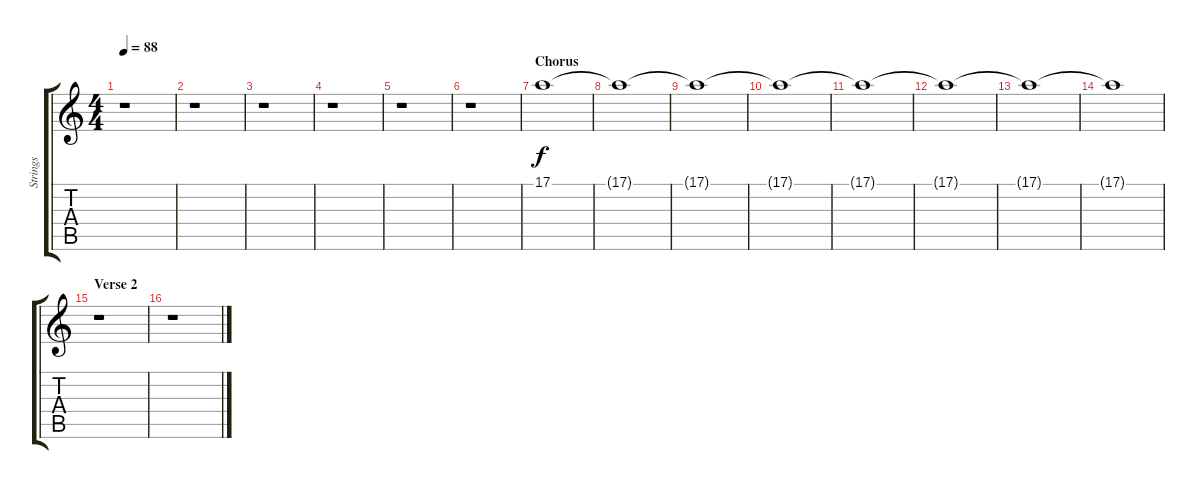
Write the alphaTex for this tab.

\track ("Strings" "Strings") {instrument stringensemble1}
\staff {score tabs}
\tuning (E4 B3 G3 D3 A2 E2) {hide}
\ts (4 4)
\tempo 88
\clef g2
\ks c
r.1{dy f} |
r.1 |
r.1 |
r.1 |
r.1 |
r.1 |
\section ("" "Chorus")
17.1.1{volume 6 instrument synthstrings2} |
17.1{t}.1 |
17.1{t}.1 |
17.1{t}.1 |
17.1{t}.1 |
17.1{t}.1 |
17.1{t}.1 |
17.1{t}.1 |
\section ("" "Verse 2")
r.1 |
r.1
